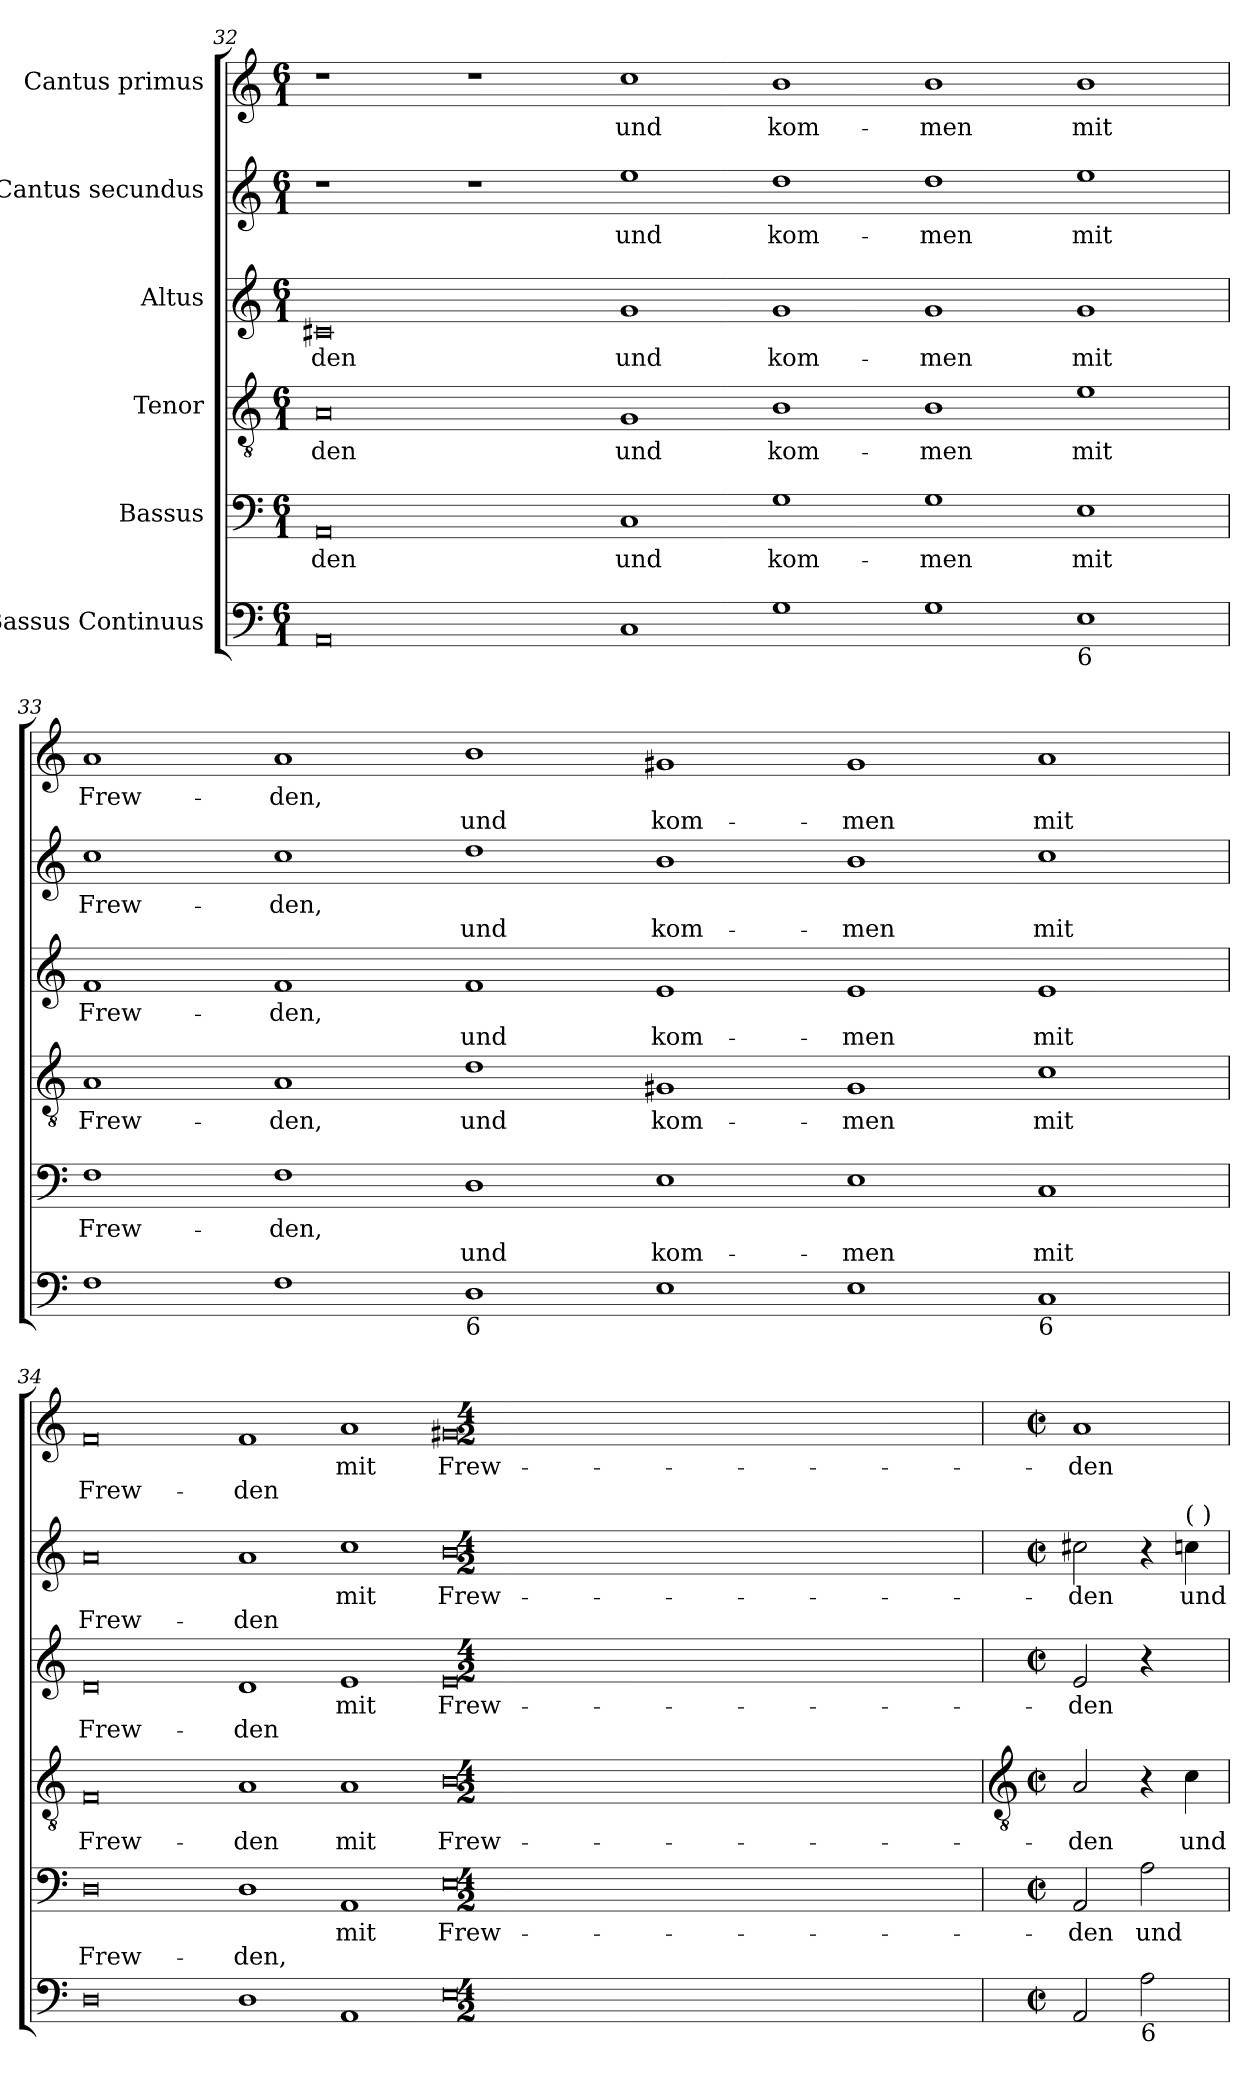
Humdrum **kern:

**kern	**kern	**text	**text	**kern	**text	**kern	**text	**text	**kern	**text	**text	**kern	**text	**text
*part6	*part5	*part5	*part5	*part4	*part4	*part3	*part3	*part3	*part2	*part2	*part2	*part1	*part1	*part1
*staff6	*staff5	*staff5	*staff5	*staff4	*staff4	*staff3	*staff3	*staff3	*staff2	*staff2	*staff2	*staff1	*staff1	*staff1
*I"Bassus Continuus	*I"Bassus	*	*	*I"Tenor	*	*I"Altus	*	*	*I"Cantus secundus	*	*	*I"Cantus primus	*	*
!!LO:LB:g=z
*clefF4	*clefF4	*	*	*clefGv2	*	*clefG2	*	*	*clefG2	*	*	*clefG2	*	*
*k[]	*k[]	*	*	*k[]	*	*k[]	*	*	*k[]	*	*	*k[]	*	*
*C:	*C:	*	*	*C:	*	*C:	*	*	*C:	*	*	*C:	*	*
*M6/1	*M6/1	*	*	*M6/1	*	*M6/1	*	*	*M6/1	*	*	*M6/1	*	*
=32	=32	=32	=32	=32	=32	=32	=32	=32	=32	=32	=32	=32	=32	=32
!	!	!LO:LY:b	!	!	!LO:LY:b	!	!LO:LY:b	!	!	!	!	!	!	!
0AA	0AA	-den	.	0A	-den	0c#X	-den	.	1r	.	.	1r	.	.
.	.	.	.	.	.	.	.	.	1r	.	.	1r	.	.
!	!	!LO:LY:b	!	!	!LO:LY:b	!	!LO:LY:b	!	!	!LO:LY:b	!	!	!LO:LY:b	!
1C	1C	und	.	1G	und	1g	und	.	1ee	und	.	1cc	und	.
!	!	!LO:LY:b	!	!	!LO:LY:b	!	!LO:LY:b	!	!	!LO:LY:b	!	!	!LO:LY:b	!
1G	1G	kom-	.	1B	kom-	1g	kom-	.	1dd	kom-	.	1b	kom-	.
!	!	!LO:LY:b	!	!	!LO:LY:b	!	!LO:LY:b	!	!	!LO:LY:b	!	!	!LO:LY:b	!
1G	1G	-men	.	1B	-men	1g	-men	.	1dd	-men	.	1b	-men	.
!LO:TX:b:t=6	!	!	!	!	!	!	!	!	!	!	!	!	!	!
!	!	!LO:LY:b	!	!	!LO:LY:b	!	!LO:LY:b	!	!	!LO:LY:b	!	!	!LO:LY:b	!
1E	1E	mit	.	1e	mit	1g	mit	.	1ee	mit	.	1b	mit	.
=33	=33	=33	=33	=33	=33	=33	=33	=33	=33	=33	=33	=33	=33	=33
!	!	!LO:LY:b	!	!	!LO:LY:b	!	!LO:LY:b	!	!	!LO:LY:b	!	!	!LO:LY:b	!
1F	1F	Frew-	.	1A	Frew-	1f	Frew-	.	1cc	Frew-	.	1a	Frew-	.
!	!	!LO:LY:b	!	!	!LO:LY:b	!	!LO:LY:b	!	!	!LO:LY:b	!	!	!LO:LY:b	!
1F	1F	-den,	.	1A	-den,	1f	-den,	.	1cc	-den,	.	1a	-den,	.
!LO:TX:b:t=6	!	!	!	!	!	!	!	!	!	!	!	!	!	!
!	!	!	!LO:LY:b	!	!LO:LY:b	!	!	!LO:LY:b	!	!	!LO:LY:b	!	!	!LO:LY:b
1D	1D	.	und	1d	und	1f	.	und	1dd	.	und	1b	.	und
!	!	!	!LO:LY:b	!	!LO:LY:b	!	!	!LO:LY:b	!	!	!LO:LY:b	!	!	!LO:LY:b
1E	1E	.	kom-	1G#X	kom-	1e	.	kom-	1b	.	kom-	1g#X	.	kom-
!	!	!	!LO:LY:b	!	!LO:LY:b	!	!	!LO:LY:b	!	!	!LO:LY:b	!	!	!LO:LY:b
1E	1E	.	-men	1G#	-men	1e	.	-men	1b	.	-men	1g#	.	-men
!LO:TX:b:t=6	!	!	!	!	!	!	!	!	!	!	!	!	!	!
!	!	!	!LO:LY:b	!	!LO:LY:b	!	!	!LO:LY:b	!	!	!LO:LY:b	!	!	!LO:LY:b
1C	1C	.	mit	1c	mit	1e	.	mit	1cc	.	mit	1a	.	mit
=34	=34	=34	=34	=34	=34	=34	=34	=34	=34	=34	=34	=34	=34	=34
!	!	!	!LO:LY:b	!	!LO:LY:b	!	!	!LO:LY:b	!	!	!LO:LY:b	!	!	!LO:LY:b
0D	0D	.	Frew-	0F	Frew-	0d	.	Frew-	0a	.	Frew-	0f	.	Frew-
!	!	!	!LO:LY:b	!	!LO:LY:b	!	!	!LO:LY:b	!	!	!LO:LY:b	!	!	!LO:LY:b
1D	1D	.	-den,	1A	-den	1d	.	-den	1a	.	-den	1f	.	-den
!	!	!LO:LY:b	!	!	!LO:LY:b	!	!LO:LY:b	!	!	!LO:LY:b	!	!	!LO:LY:b	!
1AA	1AA	mit	.	1A	mit	1e	mit	.	1cc	mit	.	1a	mit	.
!	!	!LO:LY:b	!	!	!LO:LY:b	!	!LO:LY:b	!	!	!LO:LY:b	!	!	!LO:LY:b	!
0E	0E	Frew-	.	0B	Frew-	0e	Frew-	.	0b	Frew-	.	0g#X	Frew-	.
*M4/2	*M4/2	*	*	*M4/2	*	*M4/2	*	*	*M4/2	*	*	*M4/2	*	*
*met(c|)	*met(c|)	*	*	*met(c|)	*	*met(c|)	*	*	*met(c|)	*	*	*met(c|)	*	*
!!LO:LB:g=z
=35	=35	=35	=35	=35	=35	=35	=35	=35	=35	=35	=35	=35	=35	=35
*	*	*	*	*clefGv2	*	*	*	*	*	*	*	*	*	*
*M4/2	*M4/2	*	*	*M4/2	*	*M4/2	*	*	*M4/2	*	*	*M4/2	*	*
*met(c|)	*met(c|)	*	*	*met(c|)	*	*met(c|)	*	*	*met(c|)	*	*	*met(c|)	*	*
!	!	!LO:LY:b	!	!	!LO:LY:b	!	!LO:LY:b	!	!	!LO:LY:b	!	!	!LO:LY:b	!
2AA	2AA	-den	.	2A	-den	2e	-den	.	2cc#X	-den	.	1a	-den	.
!LO:TX:b:t=6	!	!	!	!	!	!	!	!	!	!	!	!	!	!
!	!	!LO:LY:b	!	!	!	!	!	!	!	!	!	!	!	!
2A	2A	und	.	4r	.	4r	.	.	4r	.	.	.	.	.
!	!	!	!	!	!	!	!	!	!LO:TX:a:t=(  )	!	!	!	!	!
!	!	!	!	!	!LO:LY:b	!	!LO:LY:b	!	!	!LO:LY:b	!	!	!	!
.	.	.	.	4c	und	[4fyy	und	.	4cc	und	.	.	.	.
=	=	=	=	=	=	=	=	=	=	=	=	=	=	=
*-	*-	*-	*-	*-	*-	*-	*-	*-	*-	*-	*-	*-	*-	*-
